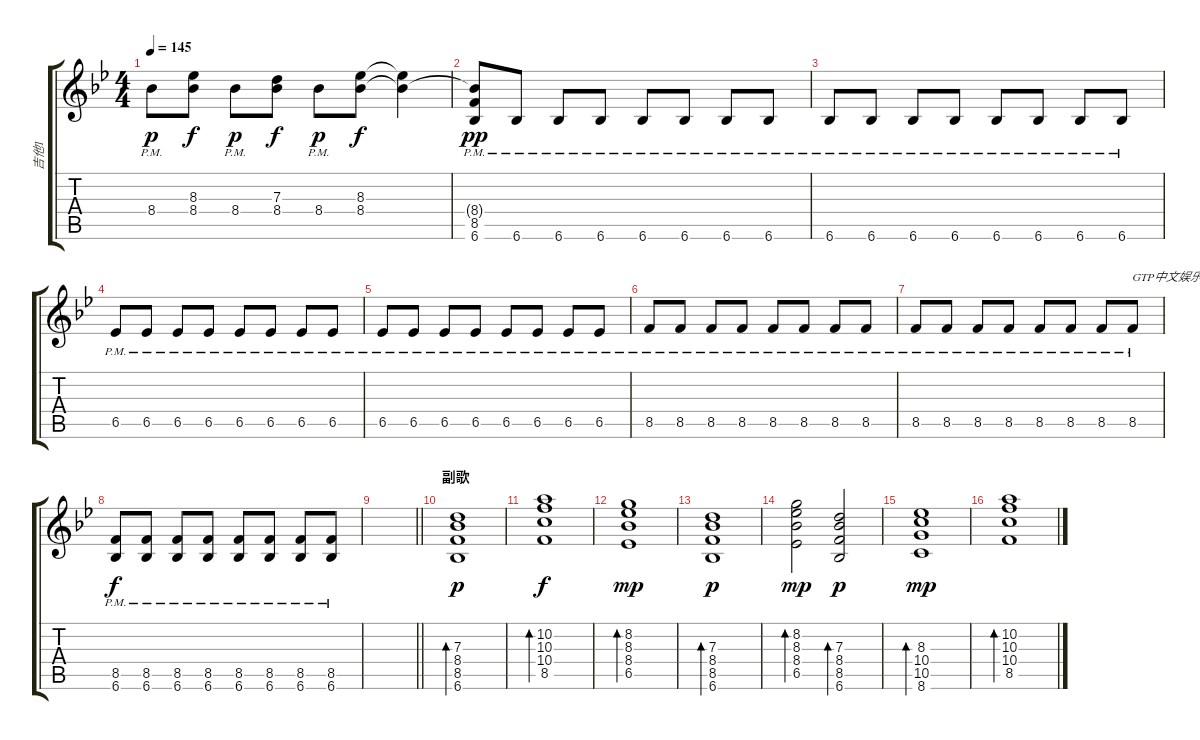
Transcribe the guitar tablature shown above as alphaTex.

\track ("吉他1" "吉他1") {instrument overdrivenguitar}
\staff {score tabs}
\tuning (E4 B3 G3 D3 A2 E2) {hide}
\ts (4 4)
\tempo 145
\clef g2
\ks bb
8.4{pm}.8{dy p} (8.3 8.4).8{dy f} 8.4{pm}.8{dy p} (7.3 8.4).8{dy f} 8.4{pm}.8{dy p} (8.3 8.4).8{dy f} (8.3{t} 8.4{t}).4 |
(8.4{t} 8.5{t} 6.6{pm}).8{dy pp} 6.6{pm}.8 6.6{pm}.8 6.6{pm}.8 6.6{pm}.8 6.6{pm}.8 6.6{pm}.8 6.6{pm}.8 |
6.6{pm}.8 6.6{pm}.8 6.6{pm}.8 6.6{pm}.8 6.6{pm}.8 6.6{pm}.8 6.6{pm}.8 6.6{pm}.8 |
6.5{pm}.8 6.5{pm}.8 6.5{pm}.8 6.5{pm}.8 6.5{pm}.8 6.5{pm}.8 6.5{pm}.8 6.5{pm}.8 |
6.5{pm}.8 6.5{pm}.8 6.5{pm}.8 6.5{pm}.8 6.5{pm}.8 6.5{pm}.8 6.5{pm}.8 6.5{pm}.8 |
8.5{pm}.8 8.5{pm}.8 8.5{pm}.8 8.5{pm}.8 8.5{pm}.8 8.5{pm}.8 8.5{pm}.8 8.5{pm}.8 |
8.5{pm}.8 8.5{pm}.8 8.5{pm}.8 8.5{pm}.8 8.5{pm}.8 8.5{pm}.8 8.5{pm}.8 8.5{pm}.8{txt "GTP中文娱乐网为您提供优秀的谱子"} |
(8.5{pm} 6.6{pm}).8{dy f} (8.5{pm} 6.6{pm}).8 (8.5{pm} 6.6{pm}).8 (8.5{pm} 6.6{pm}).8 (8.5{pm} 6.6{pm}).8 (8.5{pm} 6.6{pm}).8 (8.5{pm} 6.6{pm}).8 (8.5{pm} 6.6{pm}).8 |
\barLineRight lightlight
|
\section ("" "副歌")
(7.3 8.4 8.5 6.6).1{bd 240 dy p} |
(10.2 10.3 10.4 8.5).1{bd 240 dy f} |
(8.2 8.3 8.4 6.5).1{bd 240 dy mp} |
(7.3 8.4 8.5 6.6).1{bd 240 dy p} |
(8.2 8.3 8.4 6.5).2{bd 240 dy mp} (7.3 8.4 8.5 6.6).2{bd 240 dy p} |
(8.3 10.4 10.5 8.6).1{bd 240 dy mp} |
(10.2 10.3 10.4 8.5).1{bd 240}
